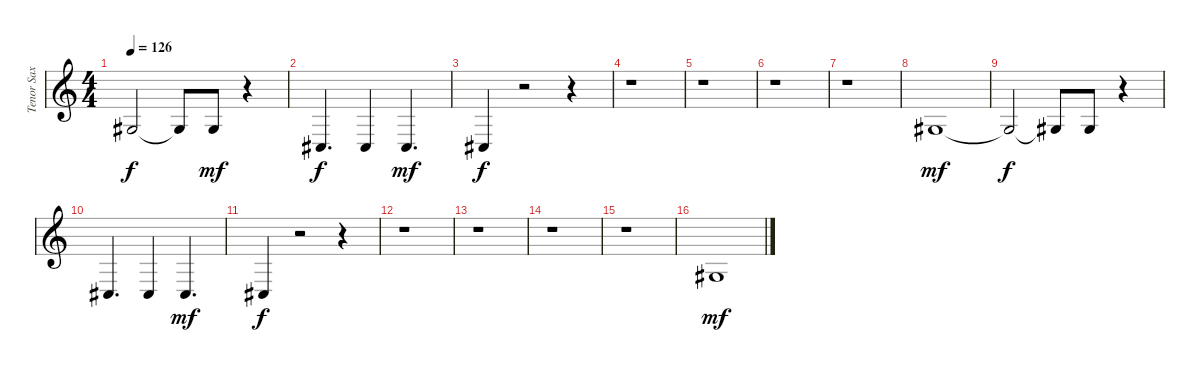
\track ("Tenor Sax 1" "Tenor Sax ") {instrument tenorsax}
\staff {score}
\tuning (E4 B3 G3 D3 A2 E2) {hide}
\ts (4 4)
\tempo 126
\clef g2
\ks c
1.3{t}.2{dy f} 1.3{t}.8 1.3.8{dy mf} r.4 |
4.5.4{d dy f} 4.5.4 4.5.4{d dy mf} |
4.5.4{dy f} r.2 r.4 |
r.1 |
r.1 |
r.1 |
r.1 |
1.3.1{dy mf} |
1.3{t}.2{dy f} 1.3{t}.8 1.3.8 r.4 |
4.5.4{d} 4.5.4 4.5.4{d dy mf} |
4.5.4{dy f} r.2 r.4 |
r.1 |
r.1 |
r.1 |
r.1 |
1.3.1{dy mf}
